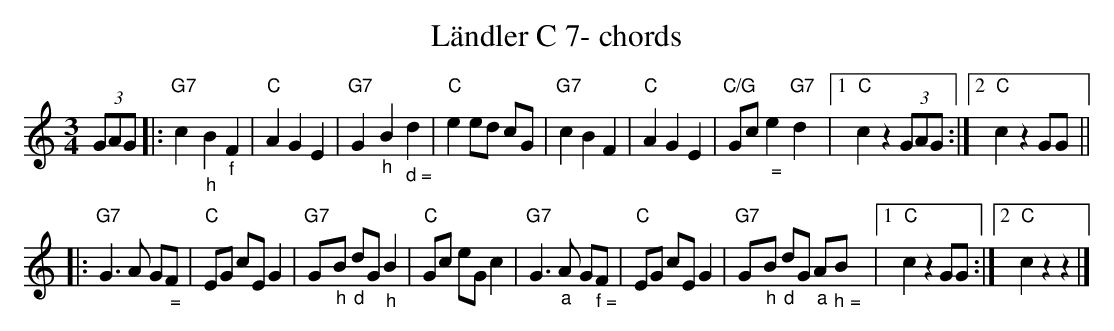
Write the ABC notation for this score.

X:1
T:L\"andler C 7- chords
M:3/4
L:1/8
K:Cmaj%%MIDI gchordon
(3GAG |: "G7"c2"_h"B2"_f"F2 | "C"A2G2E2 | "G7"G2"_h"B2"_ d ="d2 | "C"e2ed cG | "G7"c2B2F2 | "C"A2G2E2 | "C/G"Gc "_ ="e2"G7"d2 |1 "C"c2z2 (3GAG :|2 "C"c2z2GG ||
|: "G7"G3A G"_ ="F | "C"EG cEG2 | "G7"G"_h"B "_d"dG"_h"B2 | "C"Gc eGc2 | "G7"G3"_a"A G"_ f ="F | "C"EG cEG2 | "G7"G"_h"B "_d"dG "_a"A"_ h ="B |1 "C"c2z2GG :|2 "C"c2z2z2 |]
